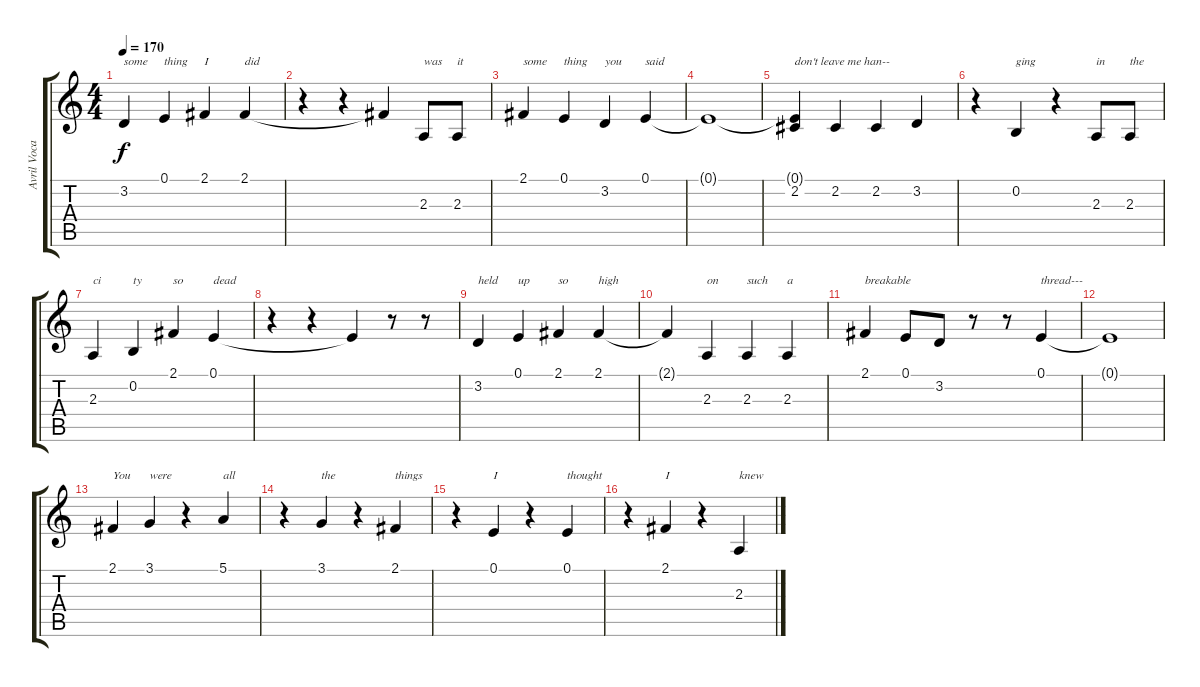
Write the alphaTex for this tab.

\track ("Avril Vocals" "Avril Voca") {instrument oboe}
\staff {score tabs}
\tuning (E4 B3 G3 D3 A2 E2) {hide}
\ts (4 4)
\tempo 170
\clef g2
\ks c
3.2.4{txt "some" dy f} 0.1.4{txt "thing"} 2.1.4{txt "I"} 2.1.4{txt "did"} |
r.4 r.4 2.1{t}.4 2.3.8{txt "was"} 2.3.8{txt "it"} |
2.1.4{txt "some"} 0.1.4{txt "thing"} 3.2.4{txt "you"} 0.1.4{txt "said"} |
0.1{t}.1 |
(0.1{t} 2.2).4{txt "don't leave me han--"} 2.2.4 2.2.4 3.2.4 |
r.4 0.2.4{txt "ging"} r.4 2.3.8{txt "in"} 2.3.8{txt "the"} |
2.3.4{txt "ci"} 0.2.4{txt "ty"} 2.1.4{txt "so"} 0.1.4{txt "dead"} |
r.4 r.4 0.1{t}.4 r.8 r.8 |
3.2.4{txt "held"} 0.1.4{txt "up"} 2.1.4{txt "so"} 2.1.4{txt "high"} |
2.1{t}.4 2.3.4{txt "on"} 2.3.4{txt "such"} 2.3.4{txt "a"} |
2.1.4{txt "breakable"} 0.1.8 3.2.8 r.8 r.8 0.1.4{txt "thread---"} |
0.1{t}.1 |
2.1.4{txt "You"} 3.1.4{txt "were"} r.4 5.1.4{txt "all"} |
r.4 3.1.4{txt "the"} r.4 2.1.4{txt "things"} |
r.4 0.1.4{txt "I"} r.4 0.1.4{txt "thought"} |
r.4 2.1.4{txt "I"} r.4 2.3.4{txt "knew"}
